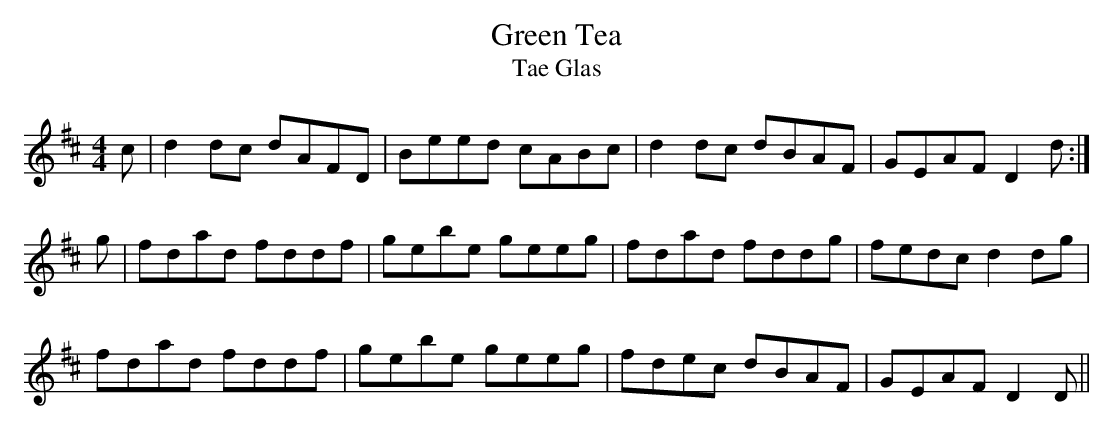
X:1
T: Green Tea
T: Tae Glas
L: 1/8
M: 4/4
K: D
c|d2 dc dAFD|Beed cABc|d2 dc dBAF|GEAF D2 d :|
g|fdad fddf|gebe geeg|fdad fddg|fedc d2 dg|
fdad fddf|gebe geeg|fdec dBAF|GEAF D2 D ||
